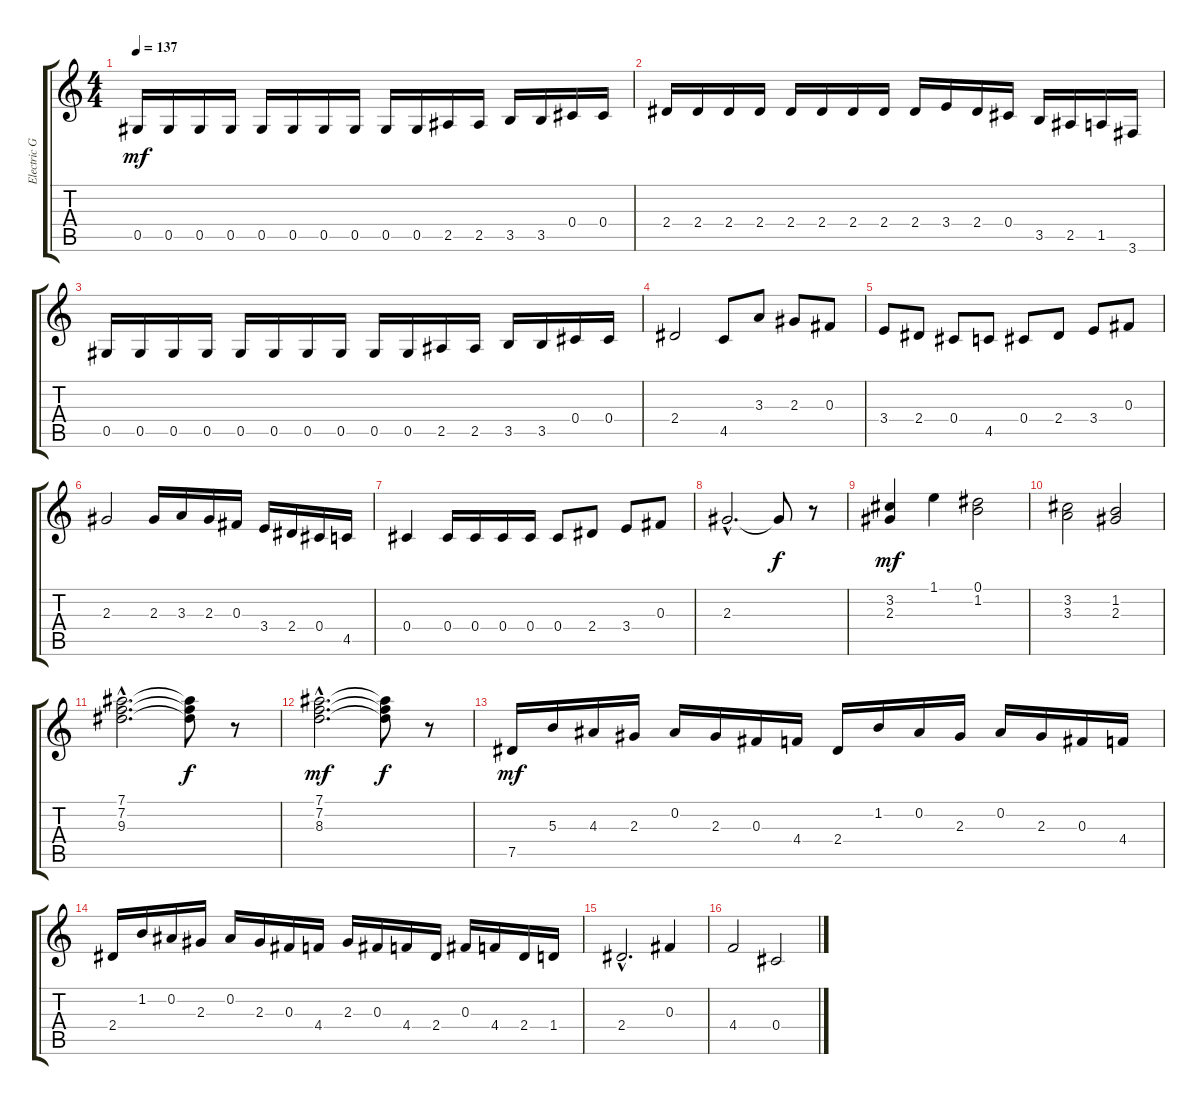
\track ("Electric Guitar 3" "Electric G") {instrument distortionguitar}
\staff {score tabs}
\tuning (Eb4 Bb3 Gb3 Db3 Ab2 Eb2) {hide}
\ts (4 4)
\tempo 137
\clef g2
\ks c
0.5.16{dy mf} 0.5.16 0.5.16 0.5.16 0.5.16 0.5.16 0.5.16 0.5.16 0.5.16 0.5.16 2.5.16 2.5.16 3.5.16 3.5.16 0.4.16 0.4.16 |
2.4.16 2.4.16 2.4.16 2.4.16 2.4.16 2.4.16 2.4.16 2.4.16 2.4.16 3.4.16 2.4.16 0.4.16 3.5.16 2.5.16 1.5.16 3.6.16 |
0.5.16 0.5.16 0.5.16 0.5.16 0.5.16 0.5.16 0.5.16 0.5.16 0.5.16 0.5.16 2.5.16 2.5.16 3.5.16 3.5.16 0.4.16 0.4.16 |
2.4.2 4.5.8 3.3.8 2.3.8 0.3.8 |
3.4.8 2.4.8 0.4.8 4.5.8 0.4.8 2.4.8 3.4.8 0.3.8 |
2.3.2 2.3.16 3.3.16 2.3.16 0.3.16 3.4.16 2.4.16 0.4.16 4.5.16 |
0.4.4 0.4.16 0.4.16 0.4.16 0.4.16 0.4.8 2.4.8 3.4.8 0.3.8 |
2.3{hac}.2{d} 2.3{t}.8{dy f} r.8 |
(3.2 2.3).4{dy mf} 1.1.4 (0.1 1.2).2 |
(3.2 3.3).2 (1.2 2.3).2 |
(7.1{hac} 7.2{hac} 9.3{hac}).2{d} (7.1{t} 7.2{t} 9.3{t}).8{dy f} r.8 |
(7.1{hac} 7.2{hac} 8.3{hac}).2{d dy mf} (7.1{t} 7.2{t} 8.3{t}).8{dy f} r.8 |
7.5.16{dy mf} 5.3.16 4.3.16 2.3.16 0.2.16 2.3.16 0.3.16 4.4.16 2.4.16 1.2.16 0.2.16 2.3.16 0.2.16 2.3.16 0.3.16 4.4.16 |
2.4.16 1.2.16 0.2.16 2.3.16 0.2.16 2.3.16 0.3.16 4.4.16 2.3.16 0.3.16 4.4.16 2.4.16 0.3.16 4.4.16 2.4.16 1.4.16 |
2.4{hac}.2{d} 0.3.4 |
4.4.2 0.4.2
